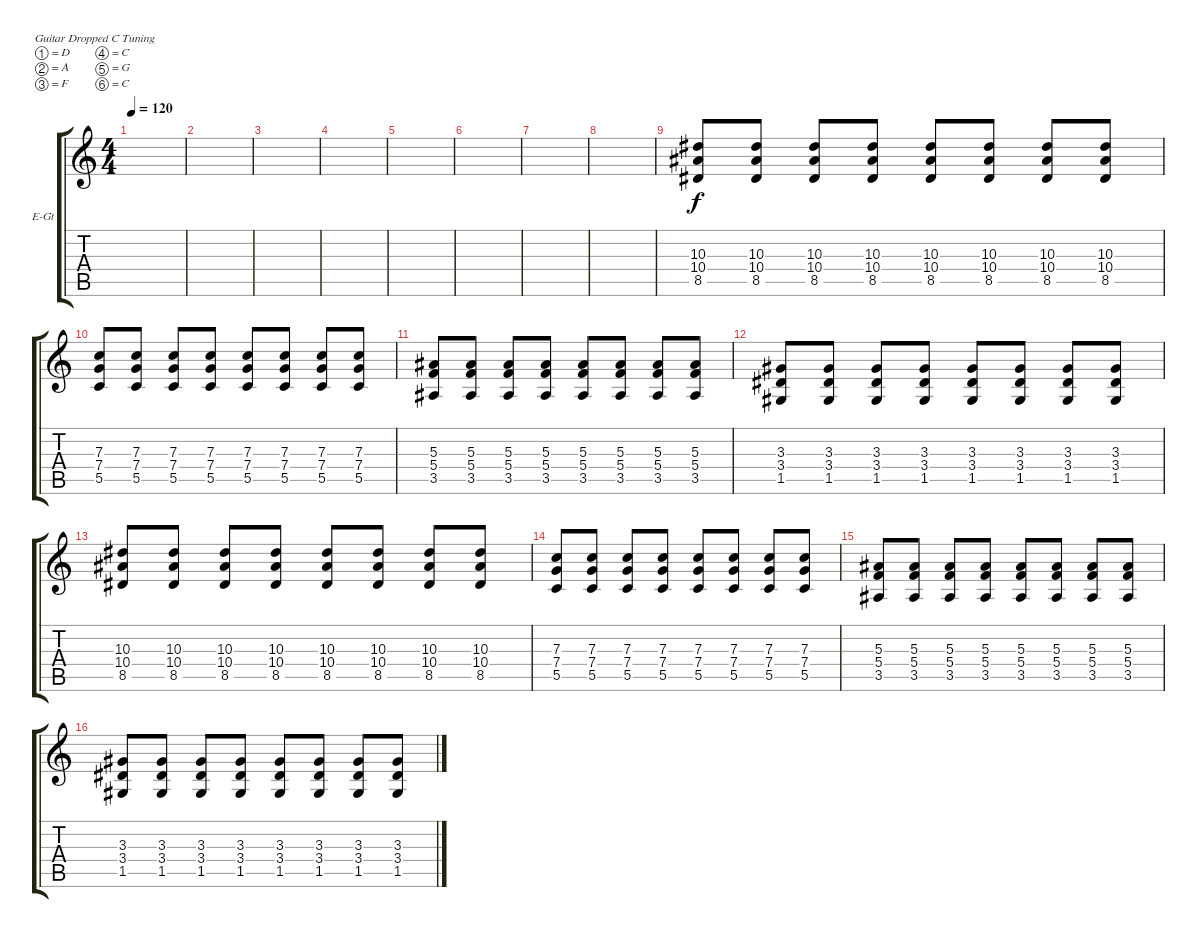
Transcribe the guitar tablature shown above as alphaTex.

\defaultSystemsLayout 4
\bracketExtendMode groupsimilarinstruments
\firstSystemTrackNameOrientation horizontal
\otherSystemsTrackNameOrientation horizontal
\track ("Electric Guitar ( Ритм ) L" "E-Gt") {instrument distortionguitar}
\staff {score tabs}
\tuning (D4 A3 F3 C3 G2 C2)
\ts (4 4)
\tempo 120
\clef g2
\ks c
|
|
|
|
|
|
|
|
\scale
0.333333 (8.5 10.4 10.3).8 (8.5 10.4 10.3).8 (8.5 10.4 10.3).8 (8.5 10.4 10.3).8 (8.5 10.4 10.3).8 (8.5 10.4 10.3).8 (8.5 10.4 10.3).8 (8.5 10.4 10.3).8 |
\scale
0.333333 (5.5 7.3 7.4).8 (5.5 7.3 7.4).8 (5.5 7.4 7.3).8 (5.5 7.3 7.4).8 (5.5 7.3 7.4).8 (5.5 7.3 7.4).8 (5.5 7.4 7.3).8 (5.5 7.3 7.4).8 |
\scale
0.333333 (3.5 5.3 5.4).8 (3.5 5.3 5.4).8 (3.5 5.4 5.3).8 (3.5 5.3 5.4).8 (3.5 5.3 5.4).8 (3.5 5.3 5.4).8 (3.5 5.4 5.3).8 (3.5 5.3 5.4).8 |
\scale
0.333333 (1.5 3.3 3.4).8 (1.5 3.3 3.4).8 (1.5 3.4 3.3).8 (1.5 3.3 3.4).8 (1.5 3.3 3.4).8 (1.5 3.3 3.4).8 (1.5 3.4 3.3).8 (1.5 3.3 3.4).8 |
\scale
0.333333 (8.5 10.4 10.3).8 (8.5 10.4 10.3).8 (8.5 10.4 10.3).8 (8.5 10.4 10.3).8 (8.5 10.4 10.3).8 (8.5 10.4 10.3).8 (8.5 10.4 10.3).8 (8.5 10.4 10.3).8 |
\scale
0.333333 (5.5 7.3 7.4).8 (5.5 7.3 7.4).8 (5.5 7.4 7.3).8 (5.5 7.3 7.4).8 (5.5 7.3 7.4).8 (5.5 7.3 7.4).8 (5.5 7.4 7.3).8 (5.5 7.3 7.4).8 |
(3.5 5.3 5.4).8 (3.5 5.3 5.4).8 (3.5 5.4 5.3).8 (3.5 5.3 5.4).8 (3.5 5.3 5.4).8 (3.5 5.3 5.4).8 (3.5 5.4 5.3).8 (3.5 5.3 5.4).8 |
(1.5 3.3 3.4).8 (1.5 3.3 3.4).8 (1.5 3.4 3.3).8 (1.5 3.3 3.4).8 (1.5 3.3 3.4).8 (1.5 3.3 3.4).8 (1.5 3.4 3.3).8 (1.5 3.3 3.4).8
